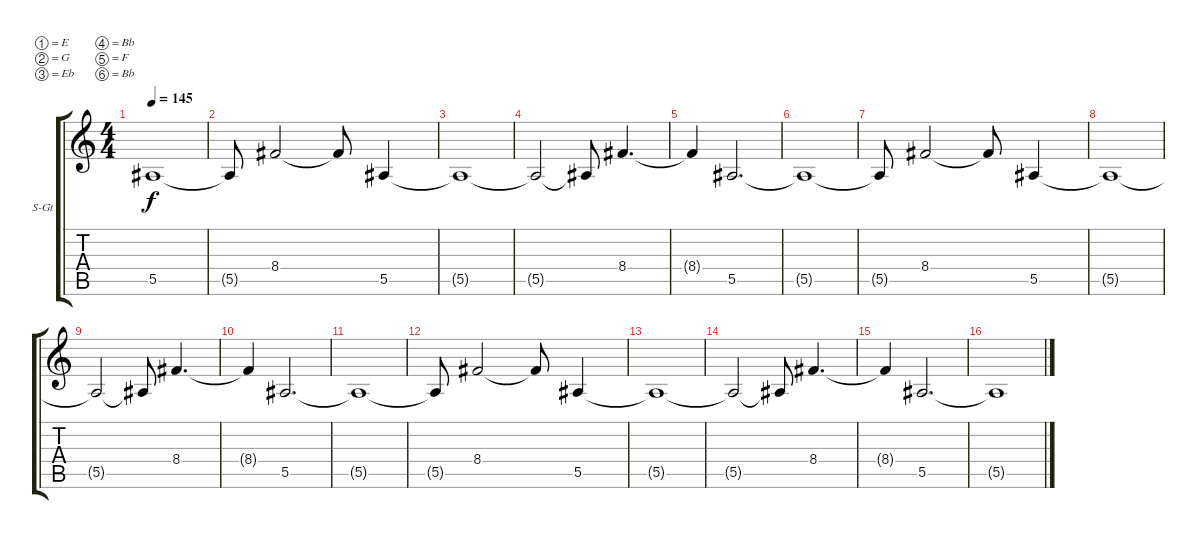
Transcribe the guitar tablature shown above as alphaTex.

\bracketExtendMode groupsimilarinstruments
\firstSystemTrackNameOrientation horizontal
\otherSystemsTrackNameOrientation horizontal
\track ("FX 2" "S-Gt") {instrument fx5brightness}
\staff {score tabs}
\tuning (E4 G3 Eb3 Bb2 F2 Bb1)
\displaytranspose 12
\ts (4 4)
\tempo 145
\clef g2
\ks c
5.5{t}.1{dy f} |
5.5{t}.8 8.4.2 8.4{t}.8 5.5.4 |
5.5{t}.1 |
5.5{t}.2 5.5{t}.8 8.4.4{d} |
8.4{t}.4 5.5.2{d} |
5.5{t}.1 |
5.5{t}.8 8.4.2 8.4{t}.8 5.5.4 |
5.5{t}.1 |
5.5{t}.2 5.5{t}.8 8.4.4{d} |
8.4{t}.4 5.5.2{d} |
5.5{t}.1 |
5.5{t}.8 8.4.2 8.4{t}.8 5.5.4 |
5.5{t}.1 |
5.5{t}.2 5.5{t}.8 8.4.4{d} |
8.4{t}.4 5.5.2{d} |
5.5{t}.1
